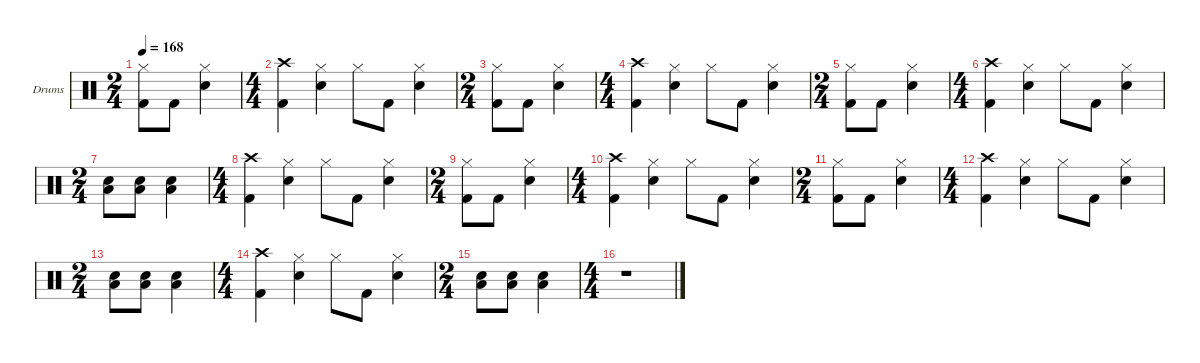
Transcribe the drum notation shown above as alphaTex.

\hideDynamics
\bracketExtendMode nobrackets
\firstSystemTrackNameOrientation horizontal
\otherSystemsTrackNameOrientation horizontal
\track ("Drumkit" "Drums") {instrument percussion}
\staff {score}
\articulation defaults
\ts (2 4)
\tempo 168
\clef neutral
\ks c
("Kick (hit) 2" "Hi-Hat (closed)").8{dy fff} "Kick (hit) 2".8 ("Snare (hit) 2" "Hi-Hat (closed)").4 |
\ts (4 4)
("Kick (hit) 2" "Crash high (hit)").4 ("Hi-Hat (closed)" "Snare (hit) 2").4 "Hi-Hat (closed)".8 "Kick (hit) 2".8 ("Snare (hit) 2" "Hi-Hat (closed)").4 |
\ts (2 4)
("Kick (hit) 2" "Hi-Hat (closed)").8 "Kick (hit) 2".8 ("Snare (hit) 2" "Hi-Hat (closed)").4 |
\ts (4 4)
("Kick (hit) 2" "Crash high (hit)").4 ("Hi-Hat (closed)" "Snare (hit) 2").4 "Hi-Hat (closed)".8 "Kick (hit) 2".8 ("Snare (hit) 2" "Hi-Hat (closed)").4 |
\ts (2 4)
("Kick (hit) 2" "Hi-Hat (closed)").8 "Kick (hit) 2".8 ("Snare (hit) 2" "Hi-Hat (closed)").4 |
\ts (4 4)
("Kick (hit) 2" "Crash high (hit)").4 ("Hi-Hat (closed)" "Snare (hit) 2").4 "Hi-Hat (closed)".8 "Kick (hit) 2".8 ("Snare (hit) 2" "Hi-Hat (closed)").4 |
\ts (2 4)
("Low Tom (hit)" "Snare (hit) 2").8 ("Low Tom (hit)" "Snare (hit) 2").8 ("Snare (hit) 2" "Low Tom (hit)").4 |
\ts (4 4)
("Kick (hit) 2" "Crash high (hit)").4 ("Hi-Hat (closed)" "Snare (hit) 2").4 "Hi-Hat (closed)".8 "Kick (hit) 2".8 ("Snare (hit) 2" "Hi-Hat (closed)").4 |
\ts (2 4)
("Kick (hit) 2" "Hi-Hat (closed)").8 "Kick (hit) 2".8 ("Snare (hit) 2" "Hi-Hat (closed)").4 |
\ts (4 4)
("Kick (hit) 2" "Crash high (hit)").4 ("Hi-Hat (closed)" "Snare (hit) 2").4 "Hi-Hat (closed)".8 "Kick (hit) 2".8 ("Snare (hit) 2" "Hi-Hat (closed)").4 |
\ts (2 4)
("Kick (hit) 2" "Hi-Hat (closed)").8 "Kick (hit) 2".8 ("Snare (hit) 2" "Hi-Hat (closed)").4 |
\ts (4 4)
("Kick (hit) 2" "Crash high (hit)").4 ("Hi-Hat (closed)" "Snare (hit) 2").4 "Hi-Hat (closed)".8 "Kick (hit) 2".8 ("Snare (hit) 2" "Hi-Hat (closed)").4 |
\ts (2 4)
("Low Tom (hit)" "Snare (hit) 2").8 ("Low Tom (hit)" "Snare (hit) 2").8 ("Snare (hit) 2" "Low Tom (hit)").4 |
\ts (4 4)
("Kick (hit) 2" "Crash high (hit)").4 ("Hi-Hat (closed)" "Snare (hit) 2").4 "Hi-Hat (closed)".8 "Kick (hit) 2".8 ("Snare (hit) 2" "Hi-Hat (closed)").4 |
\ts (2 4)
("Low Tom (hit)" "Snare (hit) 2").8 ("Low Tom (hit)" "Snare (hit) 2").8 ("Snare (hit) 2" "Low Tom (hit)").4 |
\ts (4 4)
r.1
